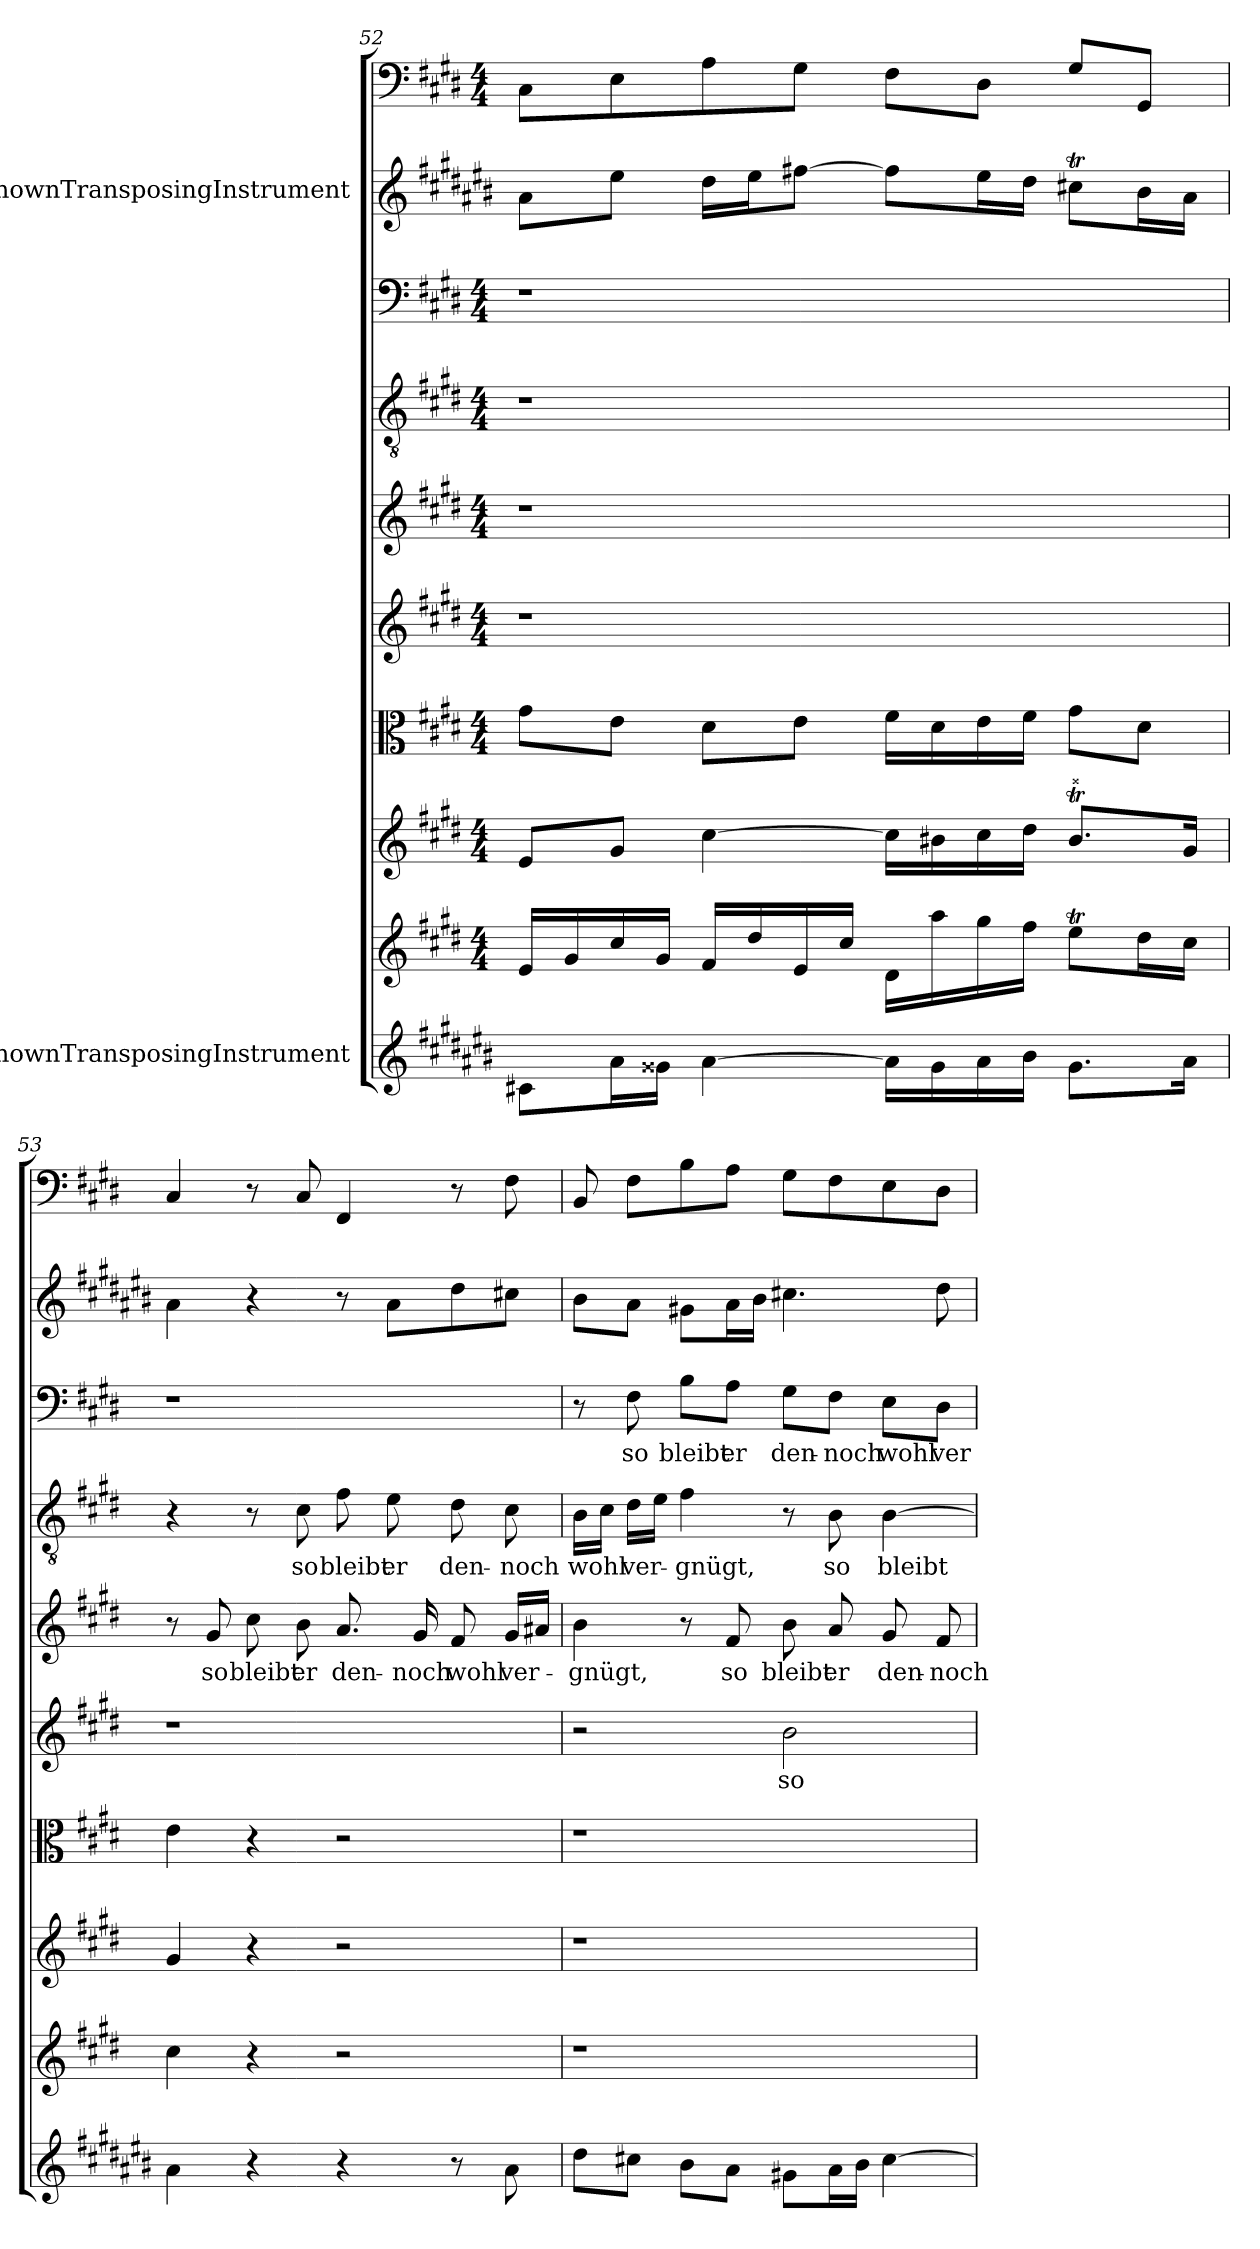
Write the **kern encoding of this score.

**kern	**kern	**kern	**kern	**kern	**text	**kern	**text	**kern	**text	**kern	**text	**kern	**kern
*part10	*part9	*part8	*part7	*part6	*part6	*part5	*part5	*part4	*part4	*part3	*part3	*part2	*part1
*staff10	*staff9	*staff8	*staff7	*staff6	*staff6	*staff5	*staff5	*staff4	*staff4	*staff3	*staff3	*staff2	*staff1
*I"UnknownTransposingInstrument	*	*	*	*	*	*	*	*	*	*	*	*I"UnknownTransposingInstrument	*
*clefG2	*clefG2	*clefG2	*clefC3	*clefG2	*	*clefG2	*	*clefGv2	*	*clefF4	*	*clefG2	*clefF4
*ITrd-2c-3	*	*	*	*	*	*	*	*	*	*	*	*ITrd-2c-3	*
*k[f#c#g#d#]	*k[f#c#g#d#]	*k[f#c#g#d#]	*k[f#c#g#d#]	*k[f#c#g#d#]	*	*k[f#c#g#d#]	*	*k[f#c#g#d#]	*	*k[f#c#g#d#]	*	*k[f#c#g#d#]	*k[f#c#g#d#]
*	*M4/4	*M4/4	*M4/4	*M4/4	*	*M4/4	*	*M4/4	*	*M4/4	*	*	*M4/4
=52	=52	=52	=52	=52	=52	=52	=52	=52	=52	=52	=52	=52	=52
8en\L	16e/LL	8e/L	8g#\L	1r	.	1r	.	1r	.	1r	.	8cc#\L	8C#\L
.	16g#/	.	.	.	.	.	.	.	.	.	.	.	.
16cc#\L	16cc#/	8g#/J	8e\J	.	.	.	.	.	.	.	.	8gg#\J	8E\
16b#X\JJ	16g#/JJ	.	.	.	.	.	.	.	.	.	.	.	.
[4cc#\	16f#/LL	[4cc#\	8d#\L	.	.	.	.	.	.	.	.	16ff#\LL	8A\
.	16dd#/	.	.	.	.	.	.	.	.	.	.	16gg#\J	.
.	16e/	.	8e\J	.	.	.	.	.	.	.	.	[8aan\J	8G#\J
.	16cc#/JJ	.	.	.	.	.	.	.	.	.	.	.	.
16cc#\LL]	16d#/LL	16cc#\LL]	16f#\LL	.	.	.	.	.	.	.	.	8aa\L]	8F#\L
16b#\	16aa\	16b#X\	16d#\	.	.	.	.	.	.	.	.	.	.
16cc#\	16gg#\	16cc#\	16e\	.	.	.	.	.	.	.	.	16gg#\L	8D#\J
16dd#\JJ	16ff#\JJ	16dd#\JJ	16f#\JJ	.	.	.	.	.	.	.	.	16ff#\JJ	.
!	!	!LO:TR:acc=##	!	!	!	!	!	!	!	!	!	!	!
8.b#\L	8eeT\L	8.b#T/L	8g#\L	.	.	.	.	.	.	.	.	8eenT\L	8G#/L
.	16dd#\L	.	8d#\J	.	.	.	.	.	.	.	.	16dd#\L	8GG#/J
16cc#\Jk	16cc#\JJ	16g#/Jk	.	.	.	.	.	.	.	.	.	16cc#\JJ	.
=53	=53	=53	=53	=53	=53	=53	=53	=53	=53	=53	=53	=53	=53
4cc#\	4cc#\	4g#/	4e\	1r	.	8r	.	4r	.	1r	.	4cc#\	4C#/
.	.	.	.	.	.	8g#/	so	.	.	.	.	.	.
4r	4r	4r	4r	.	.	8cc#\	bleibt	8r	.	.	.	4r	8r
.	.	.	.	.	.	8b\	er	8c#\	so	.	.	.	8C#/
4r	2r	2r	2r	.	.	8.a/	den-	8f#\	bleibt	.	.	8r	4FF#/
.	.	.	.	.	.	.	.	8e\	er	.	.	8cc#\L	.
.	.	.	.	.	.	16g#/	-noch	.	.	.	.	.	.
8r	.	.	.	.	.	8f#/	wohl	8d#\	den-	.	.	8ff#\	8r
8cc#\	.	.	.	.	.	16g#/LL	ver-	8c#\	-noch	.	.	8een\J	8F#\
.	.	.	.	.	.	16a#X/JJ	.	.	.	.	.	.	.
=54	=54	=54	=54	=54	=54	=54	=54	=54	=54	=54	=54	=54	=54
8ff#\L	1r	1r	1r	2r	.	4b\	-gnügt,	16B\LL	wohl	8r	.	8dd#\L	8BB/
.	.	.	.	.	.	.	.	16c#\JJ	.	.	.	.	.
8een\J	.	.	.	.	.	.	.	16d#\LL	ver-	8F#\	so	8cc#\J	8F#\L
.	.	.	.	.	.	.	.	16e\JJ	.	.	.	.	.
8dd#\L	.	.	.	.	.	8r	.	4f#\	-gnügt,	8B\L	bleibt	8bn\L	8B\
8cc#\J	.	.	.	.	.	8f#/	so	.	.	8A\J	er	16cc#\L	8A\J
.	.	.	.	.	.	.	.	.	.	.	.	16dd#\JJ	.
8bn\L	.	.	.	2b\	so	8b\	bleibt	8r	.	8G#\L	den-	4.een\	8G#\L
16cc#\L	.	.	.	.	.	8a/	er	8B\	so	8F#\J	-noch	.	8F#\
16dd#\JJ	.	.	.	.	.	.	.	.	.	.	.	.	.
[4ee\	.	.	.	.	.	8g#/	den-	[4B\	bleibt	8E\L	wohl	.	8E\
.	.	.	.	.	.	8f#/	-noch	.	.	8D#\J	ver-	8ff#\	8D#\J
=	=	=	=	=	=	=	=	=	=	=	=	=	=
*-	*-	*-	*-	*-	*-	*-	*-	*-	*-	*-	*-	*-	*-
